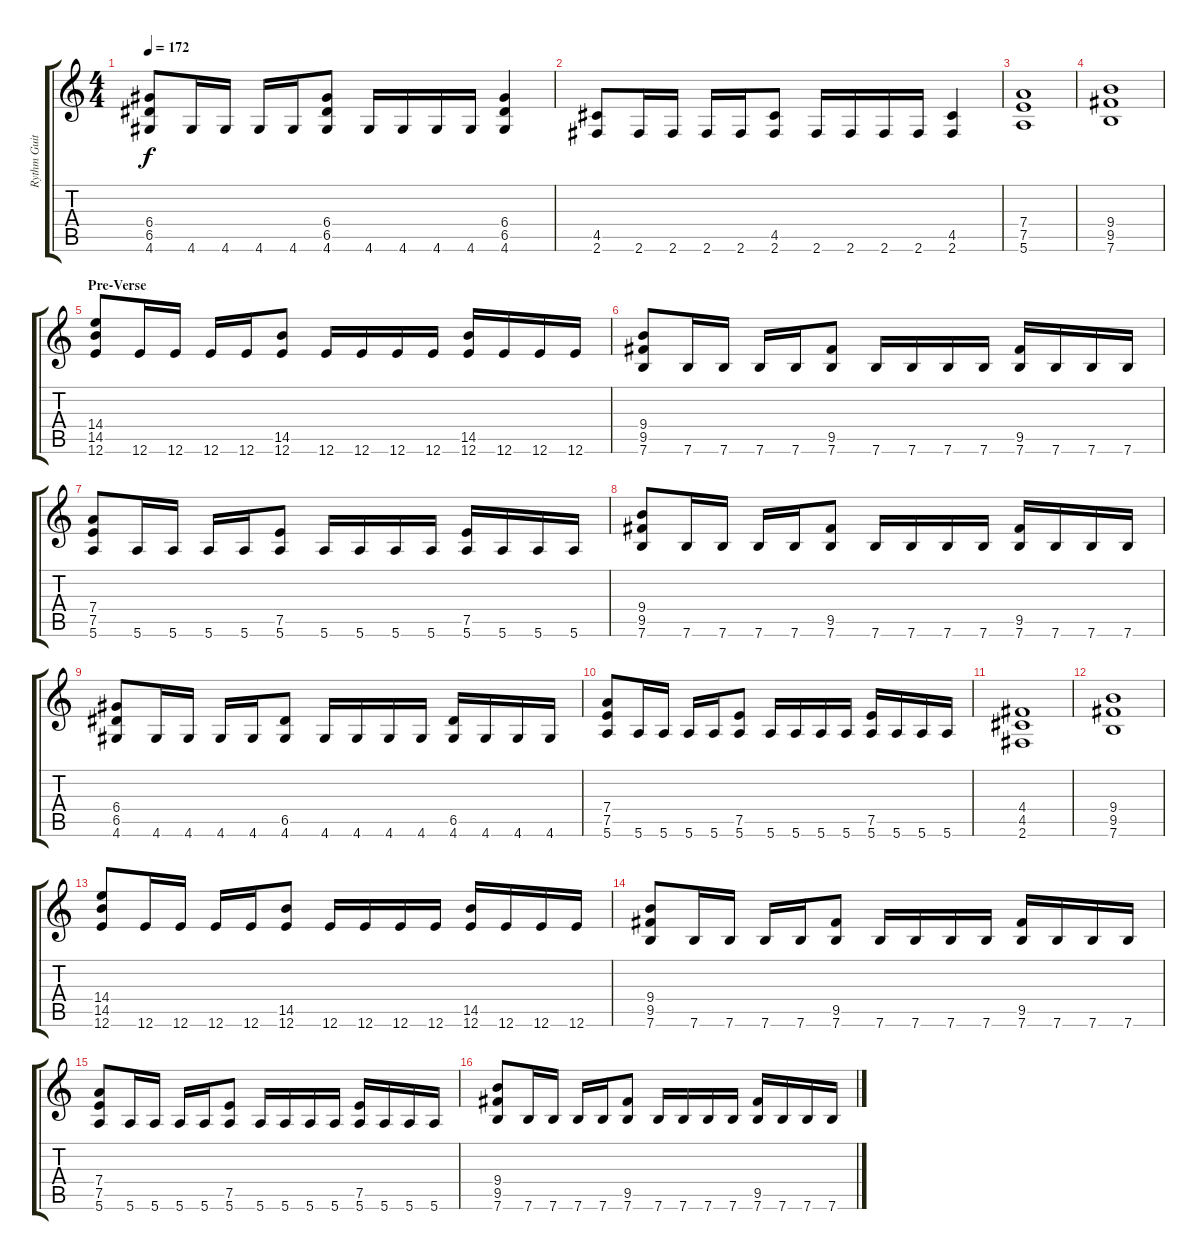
\track ("Rythm Guitar 1" "Rythm Guit") {instrument overdrivenguitar}
\staff {score tabs}
\tuning (E4 B3 G3 D3 A2 E2) {hide}
\ts (4 4)
\tempo 172
\clef g2
\ks c
(6.4 6.5 4.6).8{dy f} 4.6.16 4.6.16 4.6.16 4.6.16 (6.4 6.5 4.6).8 4.6.16 4.6.16 4.6.16 4.6.16 (6.4 6.5 4.6).4 |
(4.5 2.6).8 2.6.16 2.6.16 2.6.16 2.6.16 (4.5 2.6).8 2.6.16 2.6.16 2.6.16 2.6.16 (4.5 2.6).4 |
(7.4 7.5 5.6).1 |
(9.4 9.5 7.6).1 |
\section ("" "Pre-Verse")
(14.4 14.5 12.6).8 12.6.16 12.6.16 12.6.16 12.6.16 (14.5 12.6).8 12.6.16 12.6.16 12.6.16 12.6.16 (14.5 12.6).16 12.6.16 12.6.16 12.6.16 |
(9.4 9.5 7.6).8 7.6.16 7.6.16 7.6.16 7.6.16 (9.5 7.6).8 7.6.16 7.6.16 7.6.16 7.6.16 (9.5 7.6).16 7.6.16 7.6.16 7.6.16 |
(7.4 7.5 5.6).8 5.6.16 5.6.16 5.6.16 5.6.16 (7.5 5.6).8 5.6.16 5.6.16 5.6.16 5.6.16 (7.5 5.6).16 5.6.16 5.6.16 5.6.16 |
(9.4 9.5 7.6).8 7.6.16 7.6.16 7.6.16 7.6.16 (9.5 7.6).8 7.6.16 7.6.16 7.6.16 7.6.16 (9.5 7.6).16 7.6.16 7.6.16 7.6.16 |
(6.4 6.5 4.6).8 4.6.16 4.6.16 4.6.16 4.6.16 (6.5 4.6).8 4.6.16 4.6.16 4.6.16 4.6.16 (6.5 4.6).16 4.6.16 4.6.16 4.6.16 |
(7.4 7.5 5.6).8 5.6.16 5.6.16 5.6.16 5.6.16 (7.5 5.6).8 5.6.16 5.6.16 5.6.16 5.6.16 (7.5 5.6).16 5.6.16 5.6.16 5.6.16 |
(4.4 4.5 2.6).1 |
(9.4 9.5 7.6).1 |
(14.4 14.5 12.6).8 12.6.16 12.6.16 12.6.16 12.6.16 (14.5 12.6).8 12.6.16 12.6.16 12.6.16 12.6.16 (14.5 12.6).16 12.6.16 12.6.16 12.6.16 |
(9.4 9.5 7.6).8 7.6.16 7.6.16 7.6.16 7.6.16 (9.5 7.6).8 7.6.16 7.6.16 7.6.16 7.6.16 (9.5 7.6).16 7.6.16 7.6.16 7.6.16 |
(7.4 7.5 5.6).8 5.6.16 5.6.16 5.6.16 5.6.16 (7.5 5.6).8 5.6.16 5.6.16 5.6.16 5.6.16 (7.5 5.6).16 5.6.16 5.6.16 5.6.16 |
(9.4 9.5 7.6).8 7.6.16 7.6.16 7.6.16 7.6.16 (9.5 7.6).8 7.6.16 7.6.16 7.6.16 7.6.16 (9.5 7.6).16 7.6.16 7.6.16 7.6.16
